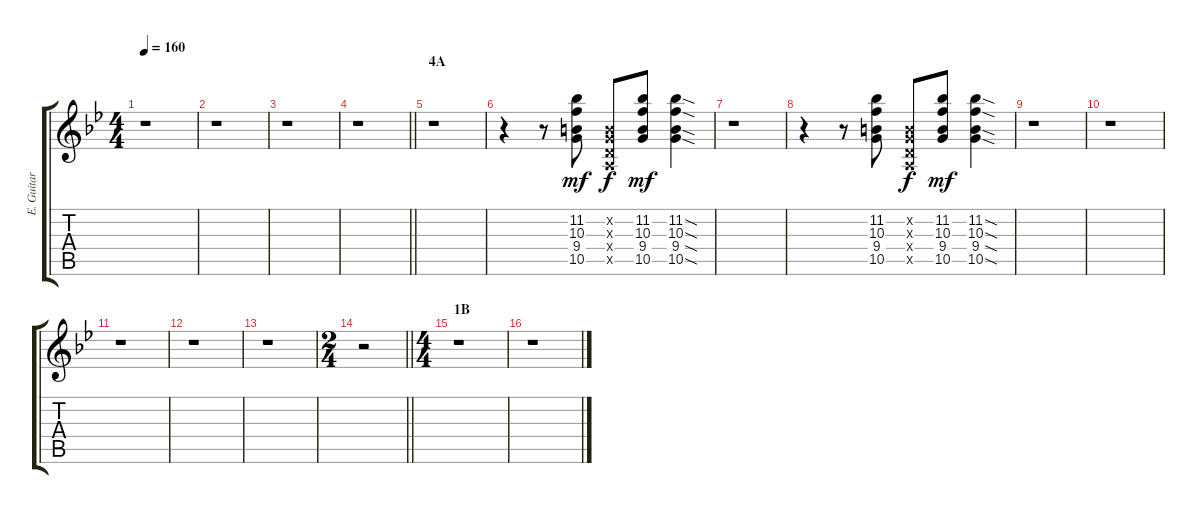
\track ("E. Guitar IV" "E. Guitar ") {instrument overdrivenguitar}
\staff {score tabs}
\tuning (E4 B3 G3 D3 A2 E2) {hide}
\ts (4 4)
\tempo 160
\clef g2
\ks bb
r.1{dy mf} |
r.1 |
r.1 |
\barLineRight lightlight
r.1 |
\section ("" "4A")
r.1 |
r.4 r.8 (11.2 10.3 9.4 10.5).8 (0.2{x} 0.3{x} 0.4{x} 0.5{x}).8{dy f} (11.2 10.3 9.4 10.5).8{dy mf} (11.2{sod} 10.3{sod} 9.4{sod} 10.5{sod}).4 |
r.1 |
r.4 r.8 (11.2 10.3 9.4 10.5).8 (0.2{x} 0.3{x} 0.4{x} 0.5{x}).8{dy f} (11.2 10.3 9.4 10.5).8{dy mf} (11.2{sod} 10.3{sod} 9.4{sod} 10.5{sod}).4 |
r.1 |
r.1 |
r.1 |
r.1 |
r.1 |
\ts (2 4)
\barLineRight lightlight
r.2 |
\ts (4 4)
\section ("" "1B")
r.1 |
r.1
